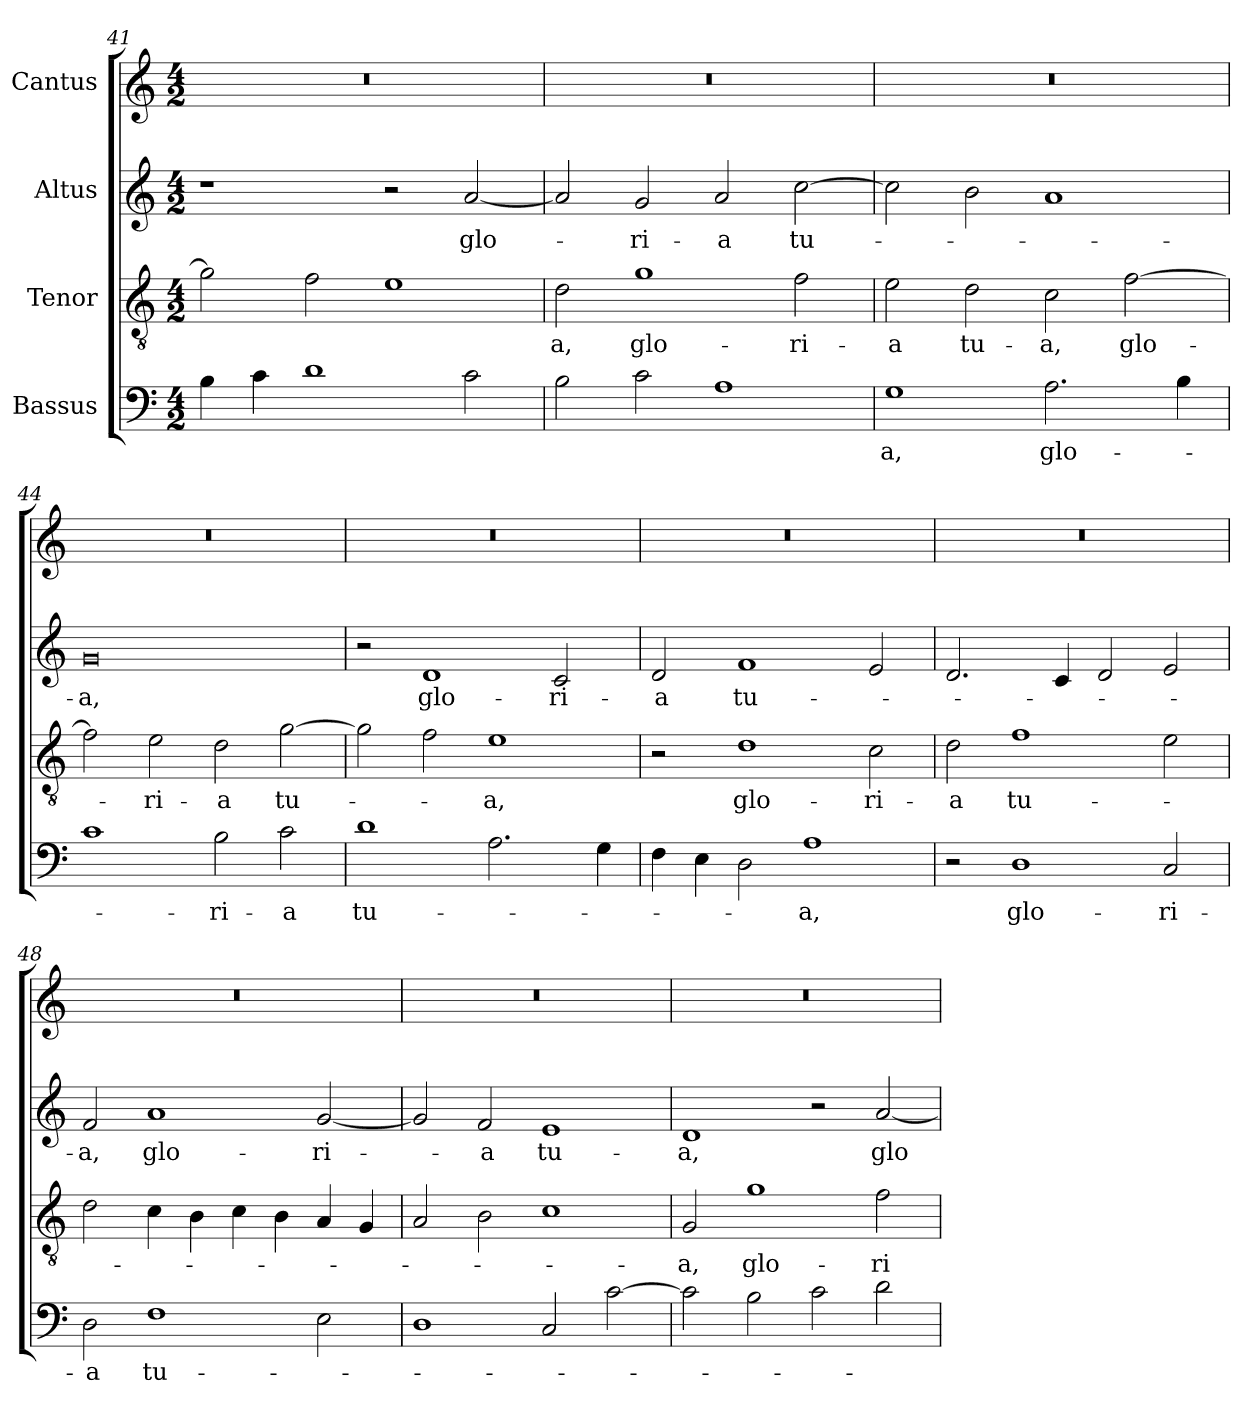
**kern	**text	**kern	**text	**kern	**text	**kern
*part4	*part4	*part3	*part3	*part2	*part2	*part1
*staff4	*staff4	*staff3	*staff3	*staff2	*staff2	*staff1
*I"Bassus	*	*I"Tenor	*	*I"Altus	*	*I"Cantus
*clefF4	*	*clefGv2	*	*clefG2	*	*clefG2
*k[]	*	*k[]	*	*k[]	*	*k[]
*M4/2	*	*M4/2	*	*M4/2	*	*M4/2
=41	=41	=41	=41	=41	=41	=41
4B\	.	2g\]	.	1r	.	0r
4c\	.	.	.	.	.	.
1d\	.	2f\	.	.	.	.
.	.	1e\	.	2r	.	.
2c\	.	.	.	[2a/	glo-	.
=42	=42	=42	=42	=42	=42	=42
2B\	.	2d\	-a,	2a/]	.	0r
2c\	.	1g\	glo-	2g/	-ri-	.
1A\	.	.	.	2a/	-a	.
.	.	2f\	-ri-	[2cc\	tu-	.
=43	=43	=43	=43	=43	=43	=43
1G\	-a,	2e\	-a	2cc\]	.	0r
.	.	2d\	tu-	2b\	.	.
2.A\	glo-	2c\	-a,	1a/	.	.
.	.	[2f\	glo-	.	.	.
4B\	.	.	.	.	.	.
=44	=44	=44	=44	=44	=44	=44
1c\	.	2f\]	.	0g/	-a,	0r
.	.	2e\	-ri-	.	.	.
2B\	-ri-	2d\	-a	.	.	.
2c\	-a	[2g\	tu-	.	.	.
=45	=45	=45	=45	=45	=45	=45
1d\	tu-	2g\]	.	2r	.	0r
.	.	2f\	.	1d/	glo-	.
2.A\	.	1e\	-a,	.	.	.
.	.	.	.	2c/	-ri-	.
4G\	.	.	.	.	.	.
=46	=46	=46	=46	=46	=46	=46
4F\	.	2r	.	2d/	-a	0r
4E\	.	.	.	.	.	.
2D\	.	1d\	glo-	1f/	tu-	.
1A\	-a,	.	.	.	.	.
.	.	2c\	-ri-	2e/	.	.
=47	=47	=47	=47	=47	=47	=47
2r	.	2d\	-a	2.d/	.	0r
1D\	glo-	1f\	tu-	.	.	.
.	.	.	.	4c/	.	.
.	.	.	.	2d/	.	.
2C/	-ri-	2e\	.	2e/	.	.
=48	=48	=48	=48	=48	=48	=48
2D\	-a	2d\	.	2f/	-a,	0r
1F\	tu-	4c\	.	1a/	glo-	.
.	.	4B\	.	.	.	.
.	.	4c\	.	.	.	.
.	.	4B\	.	.	.	.
2E\	.	4A/	.	[2g/	-ri-	.
.	.	4G/	.	.	.	.
=49	=49	=49	=49	=49	=49	=49
1D\	.	2A/	.	2g/]	.	0r
.	.	2B\	.	2f/	-a	.
2C/	.	1c\	.	1e/	tu-	.
[2c\	.	.	.	.	.	.
=50	=50	=50	=50	=50	=50	=50
2c\]	.	2G/	-a,	1d/	-a,	0r
2B\	.	1g\	glo-	.	.	.
2c\	.	.	.	2r	.	.
2d\	.	2f\	-ri-	[2a/	glo-	.
=	=	=	=	=	=	=
*-	*-	*-	*-	*-	*-	*-
